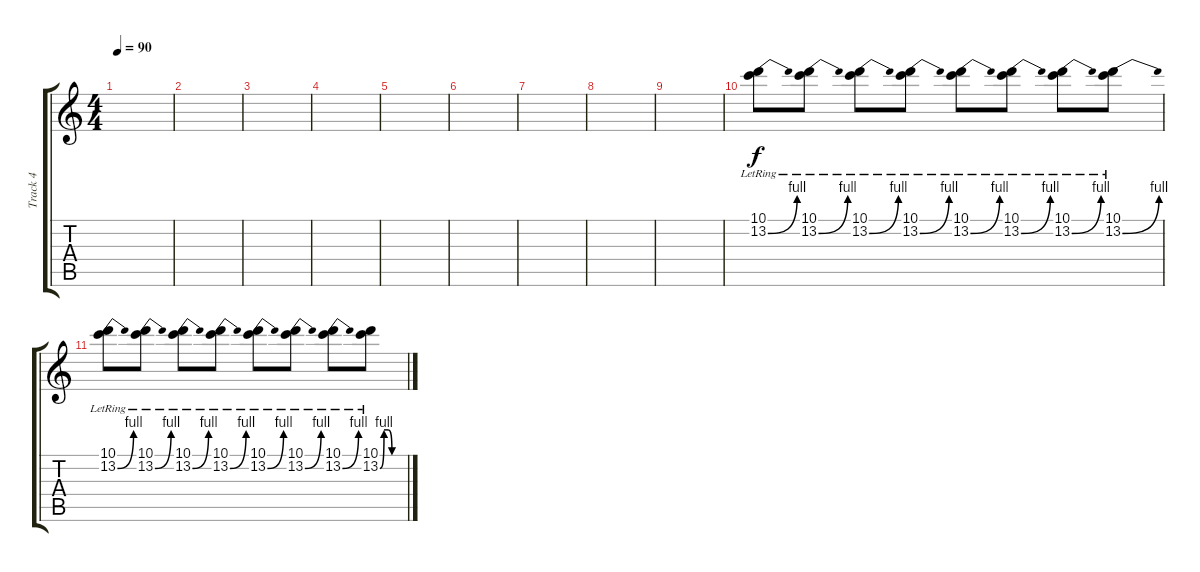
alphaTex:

\track ("Track 4" "Track 4") {instrument overdrivenguitar}
\staff {score tabs}
\tuning (E4 B3 G3 D3 A2 E2) {hide}
\ts (4 4)
\tempo 90
\clef g2
\ks c
|
|
|
|
|
|
|
|
|
(10.1{lr} 13.2{be (bend 0 0 60 4) lr}).8 (10.1{lr} 13.2{be (bend 0 0 60 4) lr}).8 (10.1{lr} 13.2{be (bend 0 0 60 4) lr}).8 (10.1{lr} 13.2{be (bend 0 0 60 4) lr}).8 (10.1{lr} 13.2{be (bend 0 0 60 4) lr}).8 (10.1{lr} 13.2{be (bend 0 0 60 4) lr}).8 (10.1{lr} 13.2{be (bend 0 0 60 4) lr}).8 (10.1{lr} 13.2{be (bend 0 0 60 4) lr}).8 |
(10.1{lr} 13.2{be (bend 0 0 60 4) lr}).8 (10.1{lr} 13.2{be (bend 0 0 60 4) lr}).8 (10.1{lr} 13.2{be (bend 0 0 60 4) lr}).8 (10.1{lr} 13.2{be (bend 0 0 60 4) lr}).8 (10.1{lr} 13.2{be (bend 0 0 60 4) lr}).8 (10.1{lr} 13.2{be (bend 0 0 60 4) lr}).8 (10.1{lr} 13.2{be (bend 0 0 60 4) lr}).8 (10.1 13.2{be (custom 0 0 10 4 20 4 30 0 60 0) lr}).8
